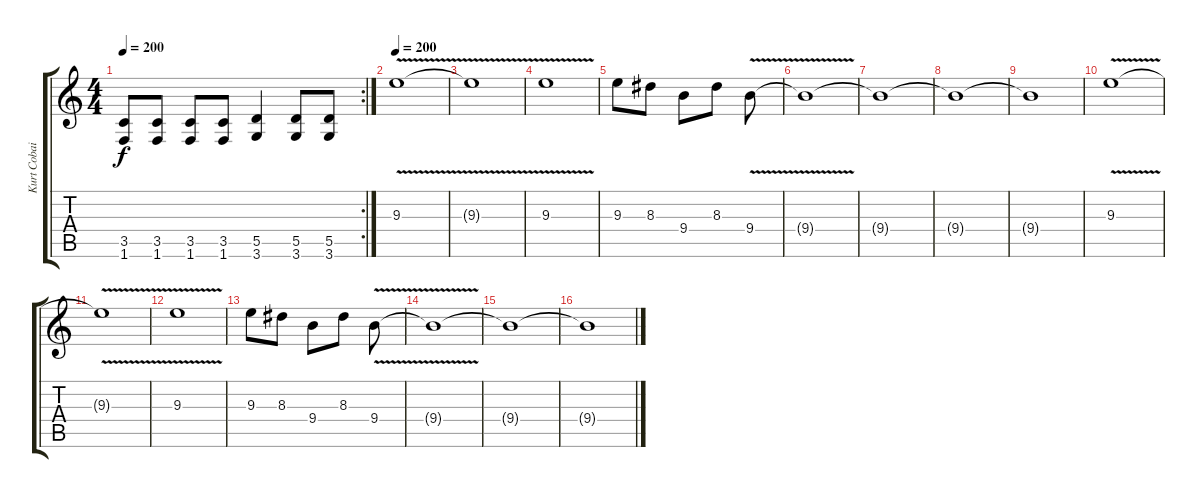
\track ("Kurt Cobain" "Kurt Cobai") {instrument electricguitarclean}
\staff {score tabs}
\tuning (E4 B3 G3 D3 A2 E2) {hide}
\rc 2
\ts (4 4)
\tempo 200
\clef g2
\ks c
(3.5 1.6).8{dy f} (3.5 1.6).8 (3.5 1.6).8 (3.5 1.6).8 (5.5 3.6).4 (5.5 3.6).8 (5.5 3.6).8 |
\tempo 200
9.3{v}.1{volume 16 instrument distortionguitar} |
9.3{t}.1 |
9.3{v}.1 |
9.3.8 8.3.8 9.4.8 8.3.8 9.4{v}.8 |
9.4{t}.1 |
9.4{t}.1 |
9.4{t}.1 |
9.4{t}.1 |
9.3{v}.1 |
9.3{t}.1 |
9.3{v}.1 |
9.3.8 8.3.8 9.4.8 8.3.8 9.4{v}.8 |
9.4{t}.1 |
9.4{t}.1 |
9.4{t}.1
